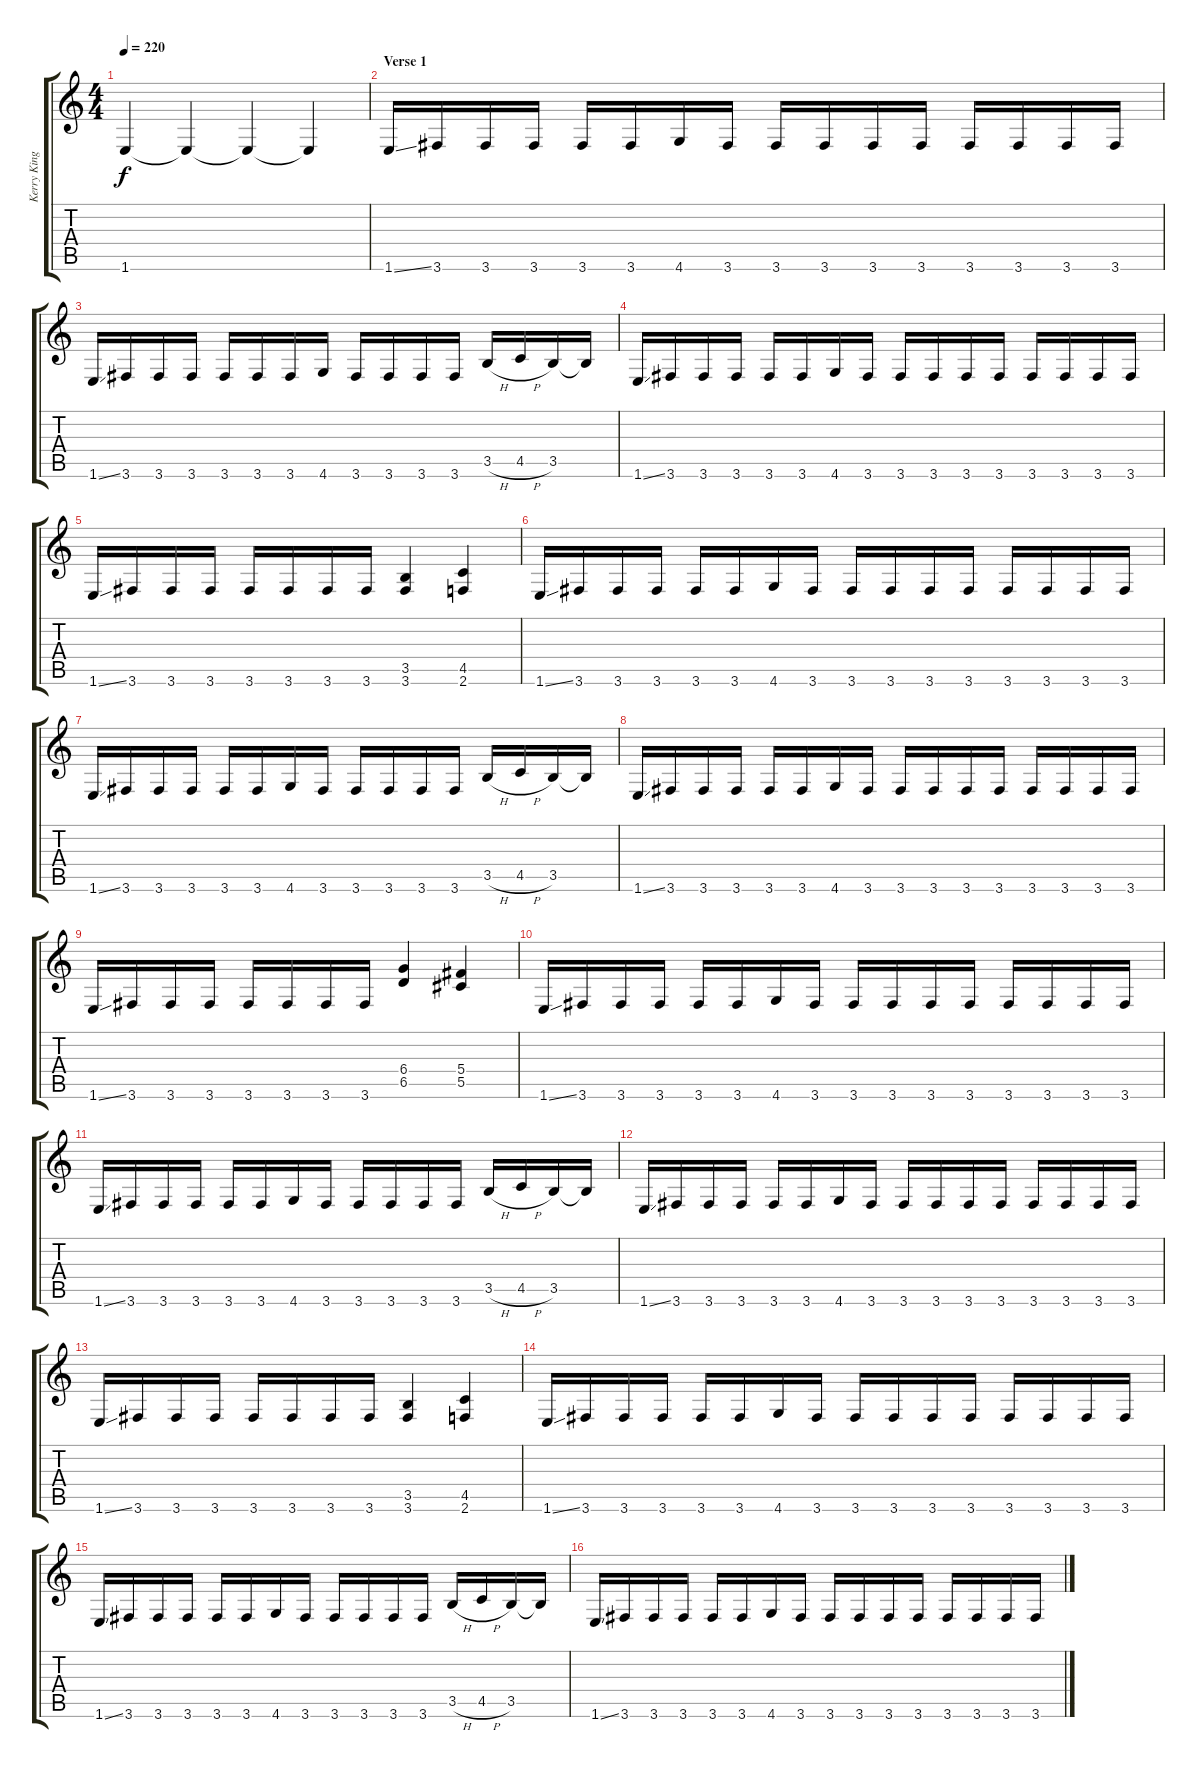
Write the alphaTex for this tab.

\track ("Kerry King" "Kerry King") {instrument distortionguitar}
\staff {score tabs}
\tuning (Eb4 Bb3 Gb3 Db3 Ab2 Eb2) {hide}
\ts (4 4)
\tempo 220
\clef g2
\ks c
1.6{t}.4{dy f} 1.6{t}.4 1.6{t}.4 1.6{t}.4 |
\section ("" "Verse 1")
1.6{ss}.16 3.6.16 3.6.16 3.6.16 3.6.16 3.6.16 4.6.16 3.6.16 3.6.16 3.6.16 3.6.16 3.6.16 3.6.16 3.6.16 3.6.16 3.6.16 |
1.6{ss}.16 3.6.16 3.6.16 3.6.16 3.6.16 3.6.16 3.6.16 4.6.16 3.6.16 3.6.16 3.6.16 3.6.16 3.5{h}.16 4.5{h}.16 3.5.16 3.5{t}.16 |
1.6{ss}.16 3.6.16 3.6.16 3.6.16 3.6.16 3.6.16 4.6.16 3.6.16 3.6.16 3.6.16 3.6.16 3.6.16 3.6.16 3.6.16 3.6.16 3.6.16 |
1.6{ss}.16 3.6.16 3.6.16 3.6.16 3.6.16 3.6.16 3.6.16 3.6.16 (3.5 3.6).4 (4.5 2.6).4 |
1.6{ss}.16 3.6.16 3.6.16 3.6.16 3.6.16 3.6.16 4.6.16 3.6.16 3.6.16 3.6.16 3.6.16 3.6.16 3.6.16 3.6.16 3.6.16 3.6.16 |
1.6{ss}.16 3.6.16 3.6.16 3.6.16 3.6.16 3.6.16 4.6.16 3.6.16 3.6.16 3.6.16 3.6.16 3.6.16 3.5{h}.16 4.5{h}.16 3.5.16 3.5{t}.16 |
1.6{ss}.16 3.6.16 3.6.16 3.6.16 3.6.16 3.6.16 4.6.16 3.6.16 3.6.16 3.6.16 3.6.16 3.6.16 3.6.16 3.6.16 3.6.16 3.6.16 |
1.6{ss}.16 3.6.16 3.6.16 3.6.16 3.6.16 3.6.16 3.6.16 3.6.16 (6.4 6.5).4 (5.4 5.5).4 |
1.6{ss}.16 3.6.16 3.6.16 3.6.16 3.6.16 3.6.16 4.6.16 3.6.16 3.6.16 3.6.16 3.6.16 3.6.16 3.6.16 3.6.16 3.6.16 3.6.16 |
1.6{ss}.16 3.6.16 3.6.16 3.6.16 3.6.16 3.6.16 4.6.16 3.6.16 3.6.16 3.6.16 3.6.16 3.6.16 3.5{h}.16 4.5{h}.16 3.5.16 3.5{t}.16 |
1.6{ss}.16 3.6.16 3.6.16 3.6.16 3.6.16 3.6.16 4.6.16 3.6.16 3.6.16 3.6.16 3.6.16 3.6.16 3.6.16 3.6.16 3.6.16 3.6.16 |
1.6{ss}.16 3.6.16 3.6.16 3.6.16 3.6.16 3.6.16 3.6.16 3.6.16 (3.5 3.6).4 (4.5 2.6).4 |
1.6{ss}.16 3.6.16 3.6.16 3.6.16 3.6.16 3.6.16 4.6.16 3.6.16 3.6.16 3.6.16 3.6.16 3.6.16 3.6.16 3.6.16 3.6.16 3.6.16 |
1.6{ss}.16 3.6.16 3.6.16 3.6.16 3.6.16 3.6.16 4.6.16 3.6.16 3.6.16 3.6.16 3.6.16 3.6.16 3.5{h}.16 4.5{h}.16 3.5.16 3.5{t}.16 |
1.6{ss}.16 3.6.16 3.6.16 3.6.16 3.6.16 3.6.16 4.6.16 3.6.16 3.6.16 3.6.16 3.6.16 3.6.16 3.6.16 3.6.16 3.6.16 3.6.16
